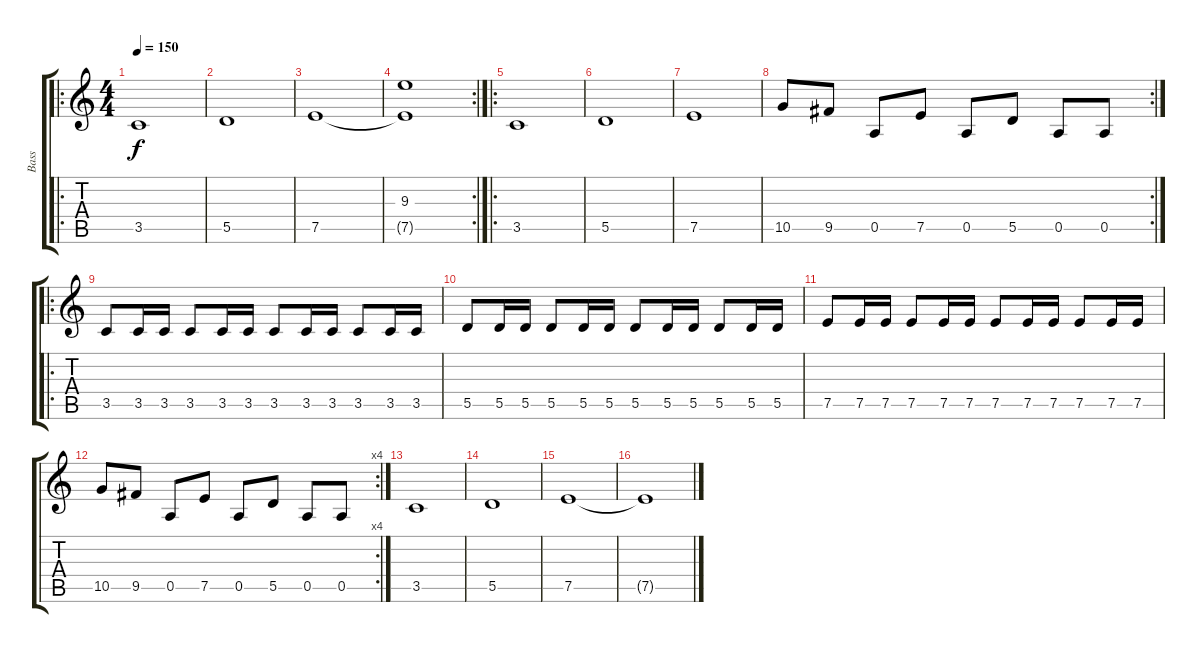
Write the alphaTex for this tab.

\track ("Bass" "Bass") {instrument electricbassfinger}
\staff {score tabs}
\tuning (E4 B3 G3 D3 A2 E2) {hide}
\ro
\ts (4 4)
\tempo 150
\clef g2
\ks c
3.5.1{dy f} |
5.5.1 |
7.5.1 |
\rc 2
(9.3 7.5{t}).1 |
\ro
3.5.1 |
5.5.1 |
7.5.1 |
\rc 2
10.5.8 9.5.8 0.5.8 7.5.8 0.5.8 5.5.8 0.5.8 0.5.8 |
\ro
3.5.8 3.5.16 3.5.16 3.5.8 3.5.16 3.5.16 3.5.8 3.5.16 3.5.16 3.5.8 3.5.16 3.5.16 |
5.5.8 5.5.16 5.5.16 5.5.8 5.5.16 5.5.16 5.5.8 5.5.16 5.5.16 5.5.8 5.5.16 5.5.16 |
7.5.8 7.5.16 7.5.16 7.5.8 7.5.16 7.5.16 7.5.8 7.5.16 7.5.16 7.5.8 7.5.16 7.5.16 |
\rc 4
10.5.8 9.5.8 0.5.8 7.5.8 0.5.8 5.5.8 0.5.8 0.5.8 |
3.5.1 |
5.5.1 |
7.5.1 |
7.5{t}.1
